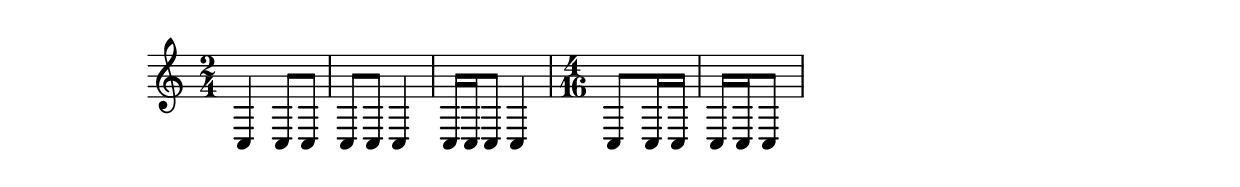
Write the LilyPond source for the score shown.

\header {

  texidoc = "New sections for spacing can be started with
@code{\newSpacingSection}. In this example, a section is started at
the 4/16, and a 16th in the second section takes as much space as a
8th in first section."

}

\paper
{
  ragged-right = ##t
  }
\version "2.12.0"
\relative {
  \time 2/4
  c4 c8 c 
  c8 c c4 c16[ c c8] c4

  \newSpacingSection
  \time 4/16
  c8[ c16 c]
  c16[ c  c8]
} 
  

